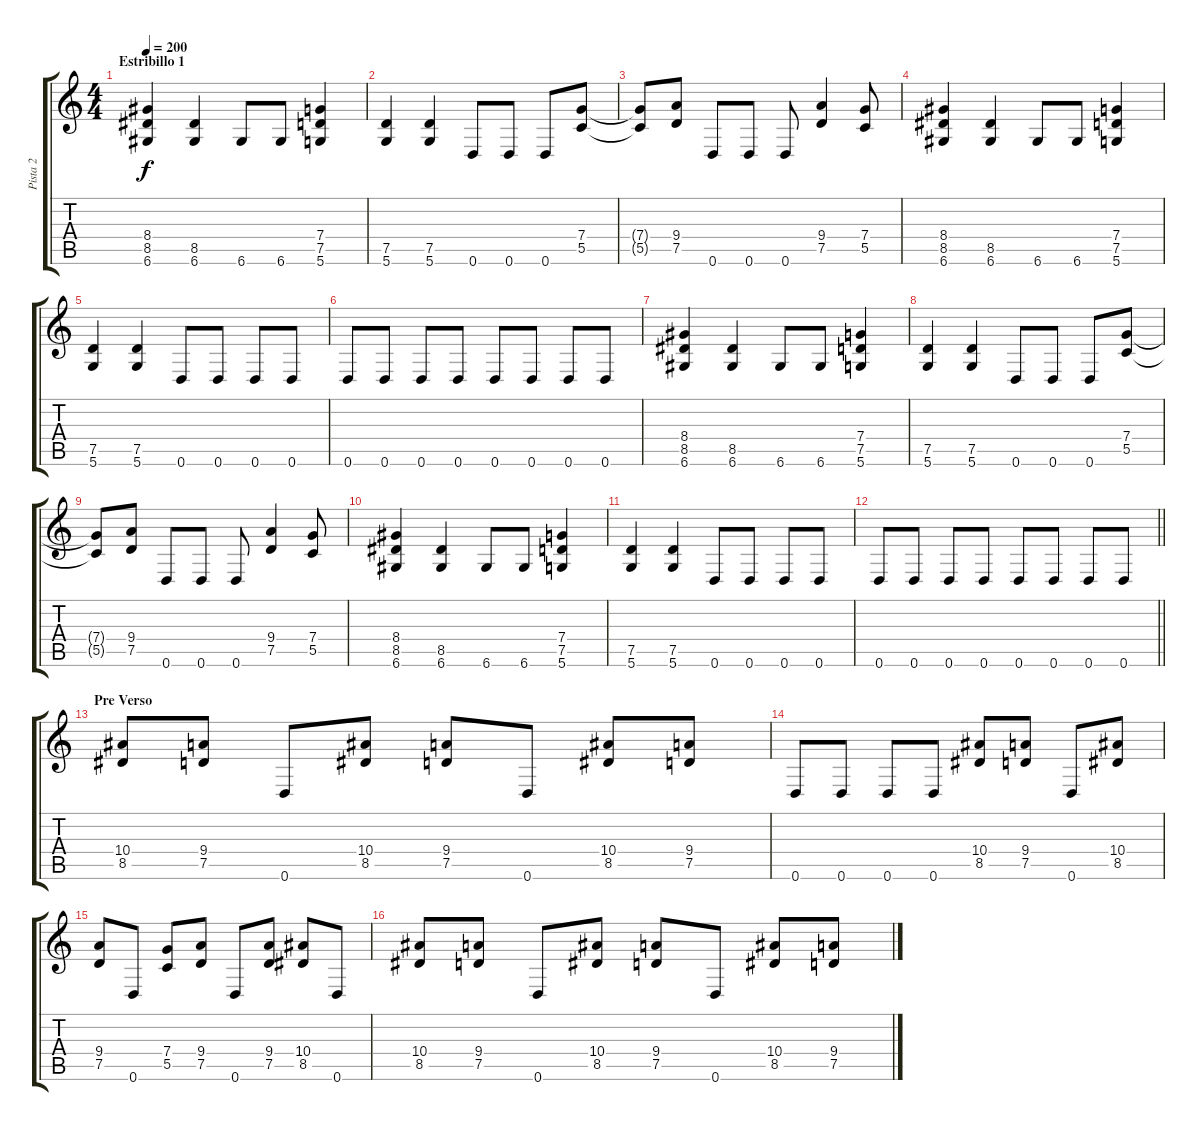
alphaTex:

\track ("Pista 2" "Pista 2") {instrument distortionguitar}
\staff {score tabs}
\tuning (D4 A3 F3 C3 G2 D2) {hide}
\ts (4 4)
\section ("" "Estribillo 1")
\tempo 200
\clef g2
\ks c
(8.4 8.5 6.6).4{dy f} (8.5 6.6).4 6.6.8 6.6.8 (7.4 7.5 5.6).4 |
(7.5 5.6).4 (7.5 5.6).4 0.6.8 0.6.8 0.6.8 (7.4 5.5).8 |
(7.4{t} 5.5{t}).8 (9.4 7.5).8 0.6.8 0.6.8 0.6.8 (9.4 7.5).4 (7.4 5.5).8 |
(8.4 8.5 6.6).4 (8.5 6.6).4 6.6.8 6.6.8 (7.4 7.5 5.6).4 |
(7.5 5.6).4 (7.5 5.6).4 0.6.8 0.6.8 0.6.8 0.6.8 |
0.6.8 0.6.8 0.6.8 0.6.8 0.6.8 0.6.8 0.6.8 0.6.8 |
(8.4 8.5 6.6).4 (8.5 6.6).4 6.6.8 6.6.8 (7.4 7.5 5.6).4 |
(7.5 5.6).4 (7.5 5.6).4 0.6.8 0.6.8 0.6.8 (7.4 5.5).8 |
(7.4{t} 5.5{t}).8 (9.4 7.5).8 0.6.8 0.6.8 0.6.8 (9.4 7.5).4 (7.4 5.5).8 |
(8.4 8.5 6.6).4 (8.5 6.6).4 6.6.8 6.6.8 (7.4 7.5 5.6).4 |
(7.5 5.6).4 (7.5 5.6).4 0.6.8 0.6.8 0.6.8 0.6.8 |
\barLineRight lightlight
0.6.8 0.6.8 0.6.8 0.6.8 0.6.8 0.6.8 0.6.8 0.6.8 |
\section ("" "Pre Verso")
(10.4 8.5).8 (9.4 7.5).8 0.6.8 (10.4 8.5).8 (9.4 7.5).8 0.6.8 (10.4 8.5).8 (9.4 7.5).8 |
0.6.8 0.6.8 0.6.8 0.6.8 (10.4 8.5).8 (9.4 7.5).8 0.6.8 (10.4 8.5).8 |
(9.4 7.5).8 0.6.8 (7.4 5.5).8 (9.4 7.5).8 0.6.8 (9.4 7.5).8 (10.4 8.5).8 0.6.8 |
(10.4 8.5).8 (9.4 7.5).8 0.6.8 (10.4 8.5).8 (9.4 7.5).8 0.6.8 (10.4 8.5).8 (9.4 7.5).8
